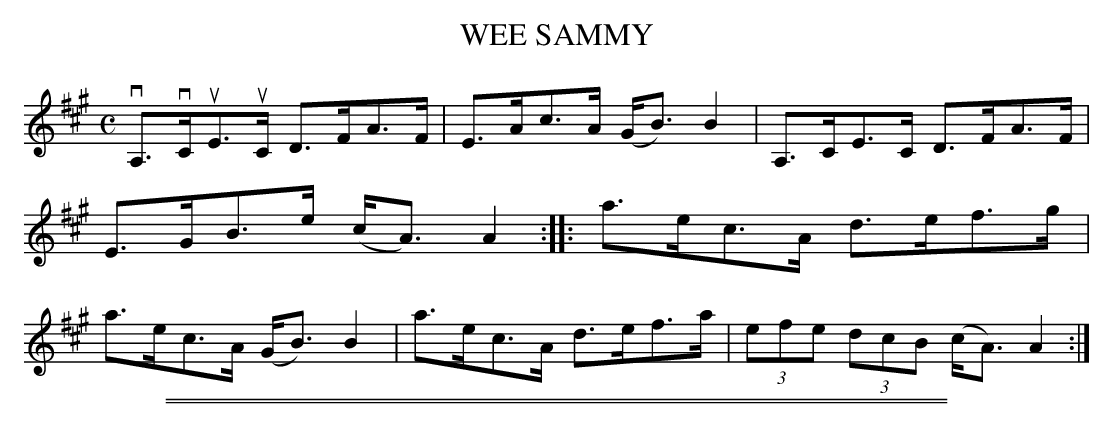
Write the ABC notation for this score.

X:1
T: WEE SAMMY
M: C
L: 1/8
K: A
vA,>vCuE>uC D>FA>F | E>Ac>A (G<B)B2 |\
A,>CE>C D>FA>F | E>GB>e (c<A)A2 ::\
a>ec>A d>ef>g | a>ec>A (G<B)B2 |\
a>ec>A d>ef>a | (3efe (3dcB (c<A)A2 :|
